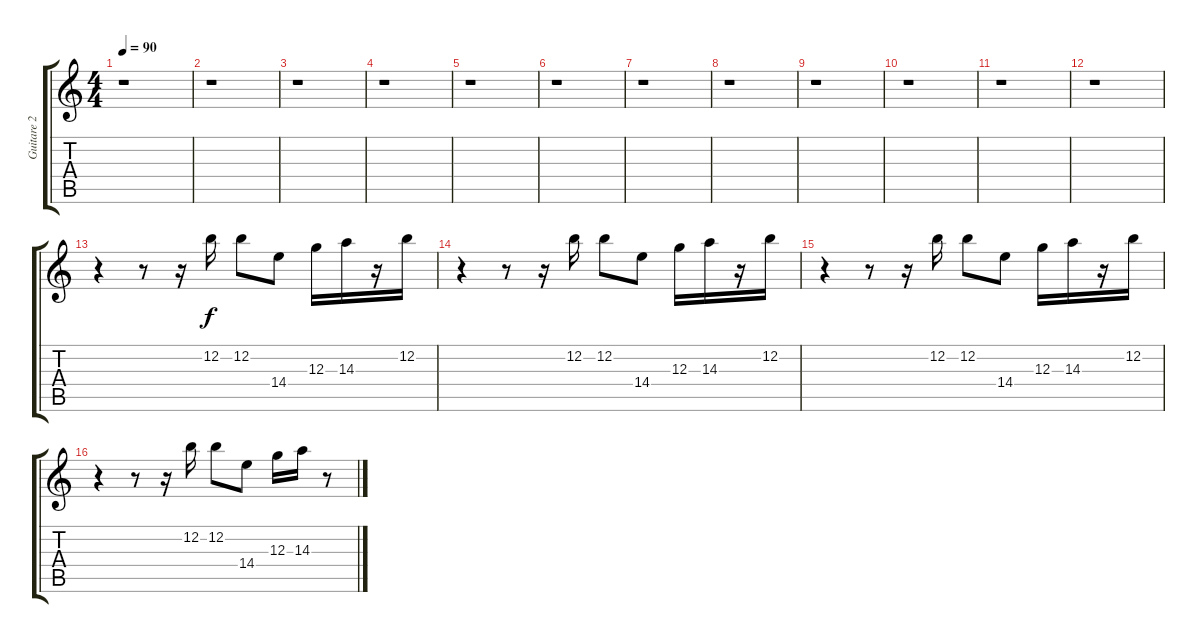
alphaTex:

\track ("Guitare 2" "Guitare 2") {instrument distortionguitar}
\staff {score tabs}
\tuning (E4 B3 G3 D3 A2 E2) {hide}
\ts (4 4)
\tempo 90
\clef g2
\ks c
r.1{dy f instrument distortionguitar} |
r.1 |
r.1 |
r.1 |
r.1 |
r.1 |
r.1 |
r.1 |
r.1 |
r.1 |
r.1 |
r.1 |
r.4{instrument flute} r.8 r.16 12.2.16 12.2.8 14.4.8 12.3.16 14.3.16 r.16 12.2.16 |
r.4 r.8 r.16 12.2.16 12.2.8 14.4.8 12.3.16 14.3.16 r.16 12.2.16 |
r.4 r.8 r.16 12.2.16 12.2.8 14.4.8 12.3.16 14.3.16 r.16 12.2.16 |
r.4 r.8 r.16 12.2.16 12.2.8 14.4.8 12.3.16 14.3.16 r.8
